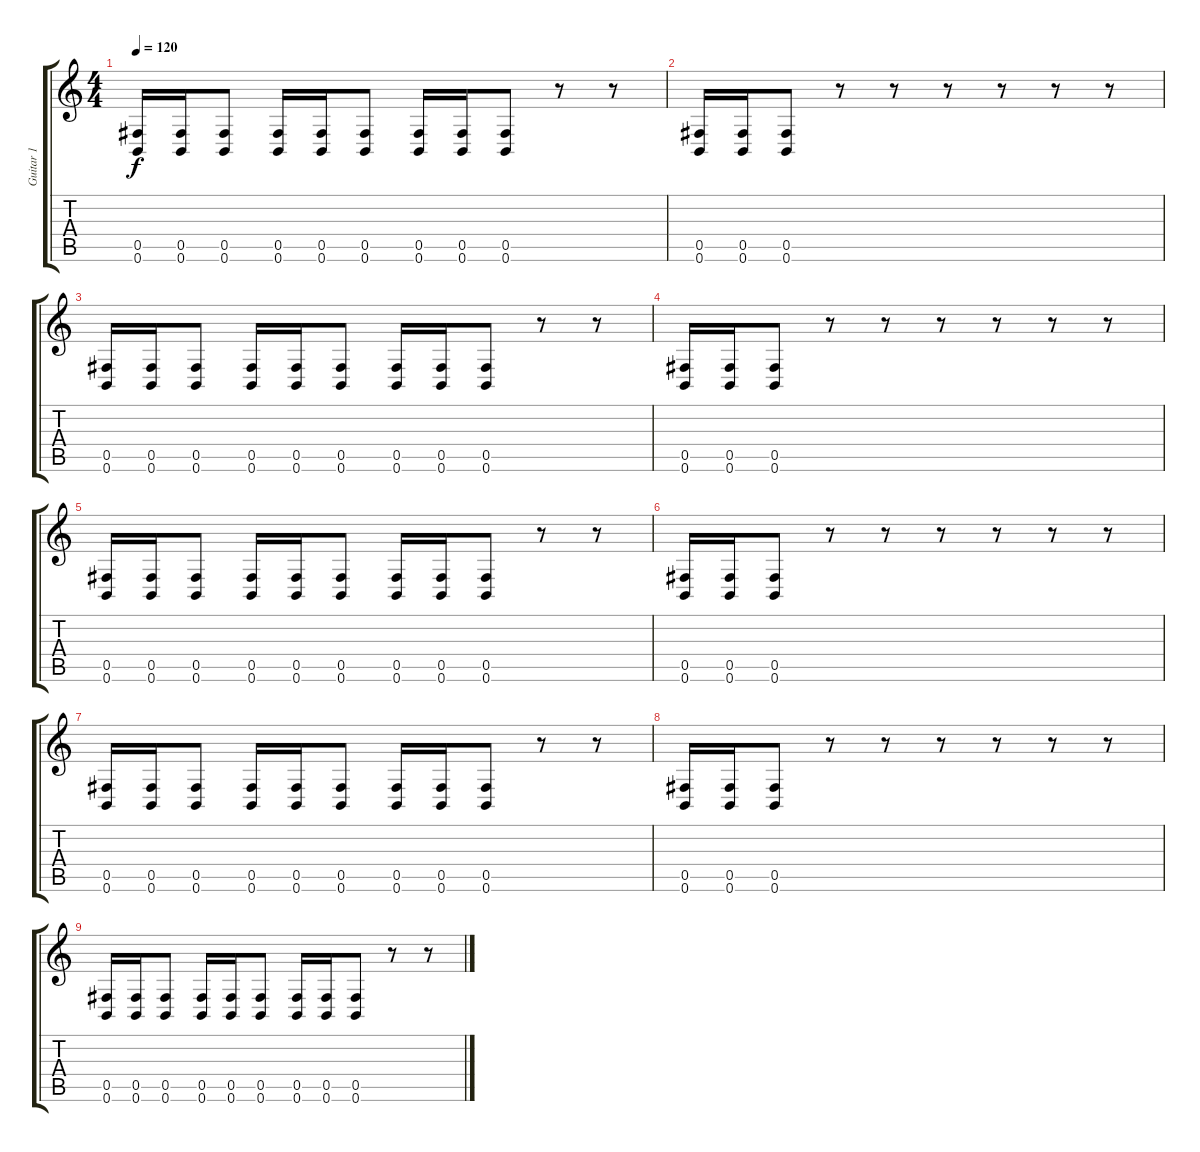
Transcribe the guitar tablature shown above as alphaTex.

\track ("Guitar 1" "Guitar 1") {instrument distortionguitar}
\staff {score tabs}
\tuning (Db4 Ab3 E3 B2 Gb2 B1) {hide}
\ts (4 4)
\tempo 120
\clef g2
\ks c
(0.5 0.6).16{dy f} (0.5 0.6).16 (0.5 0.6).8 (0.5 0.6).16 (0.5 0.6).16 (0.5 0.6).8 (0.5 0.6).16 (0.5 0.6).16 (0.5 0.6).8 r.8 r.8 |
(0.5 0.6).16 (0.5 0.6).16 (0.5 0.6).8 r.8 r.8 r.8 r.8 r.8 r.8 |
(0.5 0.6).16 (0.5 0.6).16 (0.5 0.6).8 (0.5 0.6).16 (0.5 0.6).16 (0.5 0.6).8 (0.5 0.6).16 (0.5 0.6).16 (0.5 0.6).8 r.8 r.8 |
(0.5 0.6).16 (0.5 0.6).16 (0.5 0.6).8 r.8 r.8 r.8 r.8 r.8 r.8 |
(0.5 0.6).16 (0.5 0.6).16 (0.5 0.6).8 (0.5 0.6).16 (0.5 0.6).16 (0.5 0.6).8 (0.5 0.6).16 (0.5 0.6).16 (0.5 0.6).8 r.8 r.8 |
(0.5 0.6).16 (0.5 0.6).16 (0.5 0.6).8 r.8 r.8 r.8 r.8 r.8 r.8 |
(0.5 0.6).16 (0.5 0.6).16 (0.5 0.6).8 (0.5 0.6).16 (0.5 0.6).16 (0.5 0.6).8 (0.5 0.6).16 (0.5 0.6).16 (0.5 0.6).8 r.8 r.8 |
(0.5 0.6).16 (0.5 0.6).16 (0.5 0.6).8 r.8 r.8 r.8 r.8 r.8 r.8 |
(0.5 0.6).16 (0.5 0.6).16 (0.5 0.6).8 (0.5 0.6).16 (0.5 0.6).16 (0.5 0.6).8 (0.5 0.6).16 (0.5 0.6).16 (0.5 0.6).8 r.8 r.8
